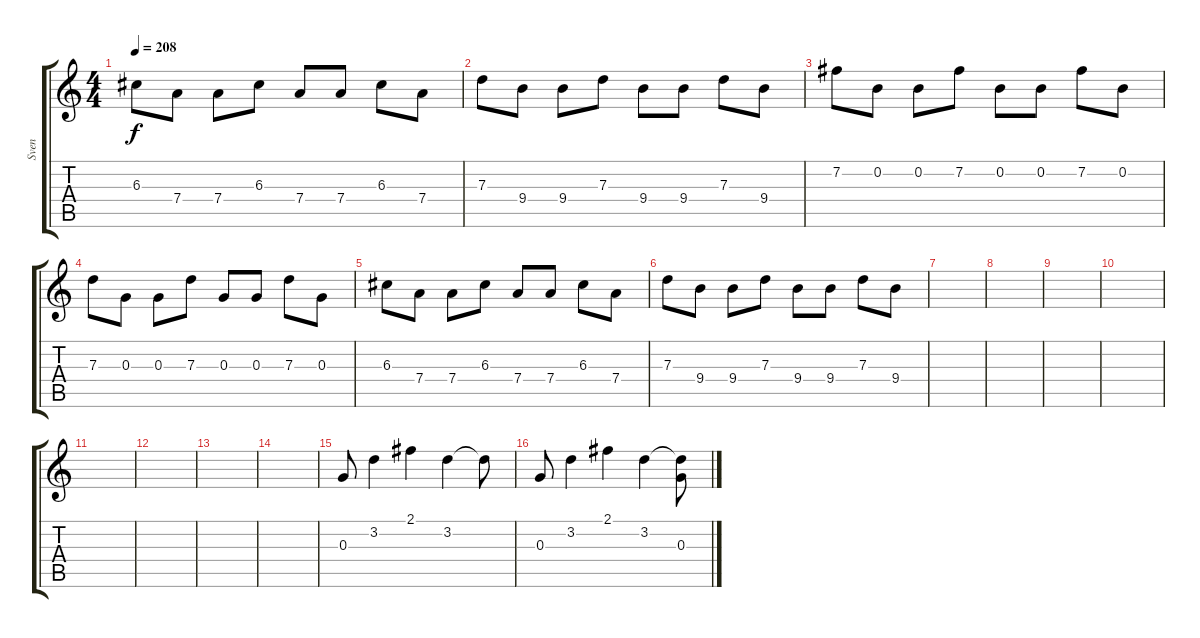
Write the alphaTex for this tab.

\track ("Sven" "Sven") {instrument distortionguitar}
\staff {score tabs}
\tuning (E4 B3 G3 D3 A2 E2) {hide}
\ts (4 4)
\tempo 208
\clef g2
\ks c
6.3.8{dy f} 7.4.8 7.4.8 6.3.8 7.4.8 7.4.8 6.3.8 7.4.8 |
7.3.8 9.4.8 9.4.8 7.3.8 9.4.8 9.4.8 7.3.8 9.4.8 |
7.2.8 0.2.8 0.2.8 7.2.8 0.2.8 0.2.8 7.2.8 0.2.8 |
7.3.8 0.3.8 0.3.8 7.3.8 0.3.8 0.3.8 7.3.8 0.3.8 |
6.3.8 7.4.8 7.4.8 6.3.8 7.4.8 7.4.8 6.3.8 7.4.8 |
7.3.8 9.4.8 9.4.8 7.3.8 9.4.8 9.4.8 7.3.8 9.4.8 |
|
|
|
|
|
|
|
|
0.3.8{volume 7 instrument electricguitarclean} 3.2.4 2.1.4 3.2.4 3.2{t}.8 |
0.3.8{volume 7 instrument electricguitarclean} 3.2.4 2.1.4 3.2.4 (3.2{t} 0.3).8
